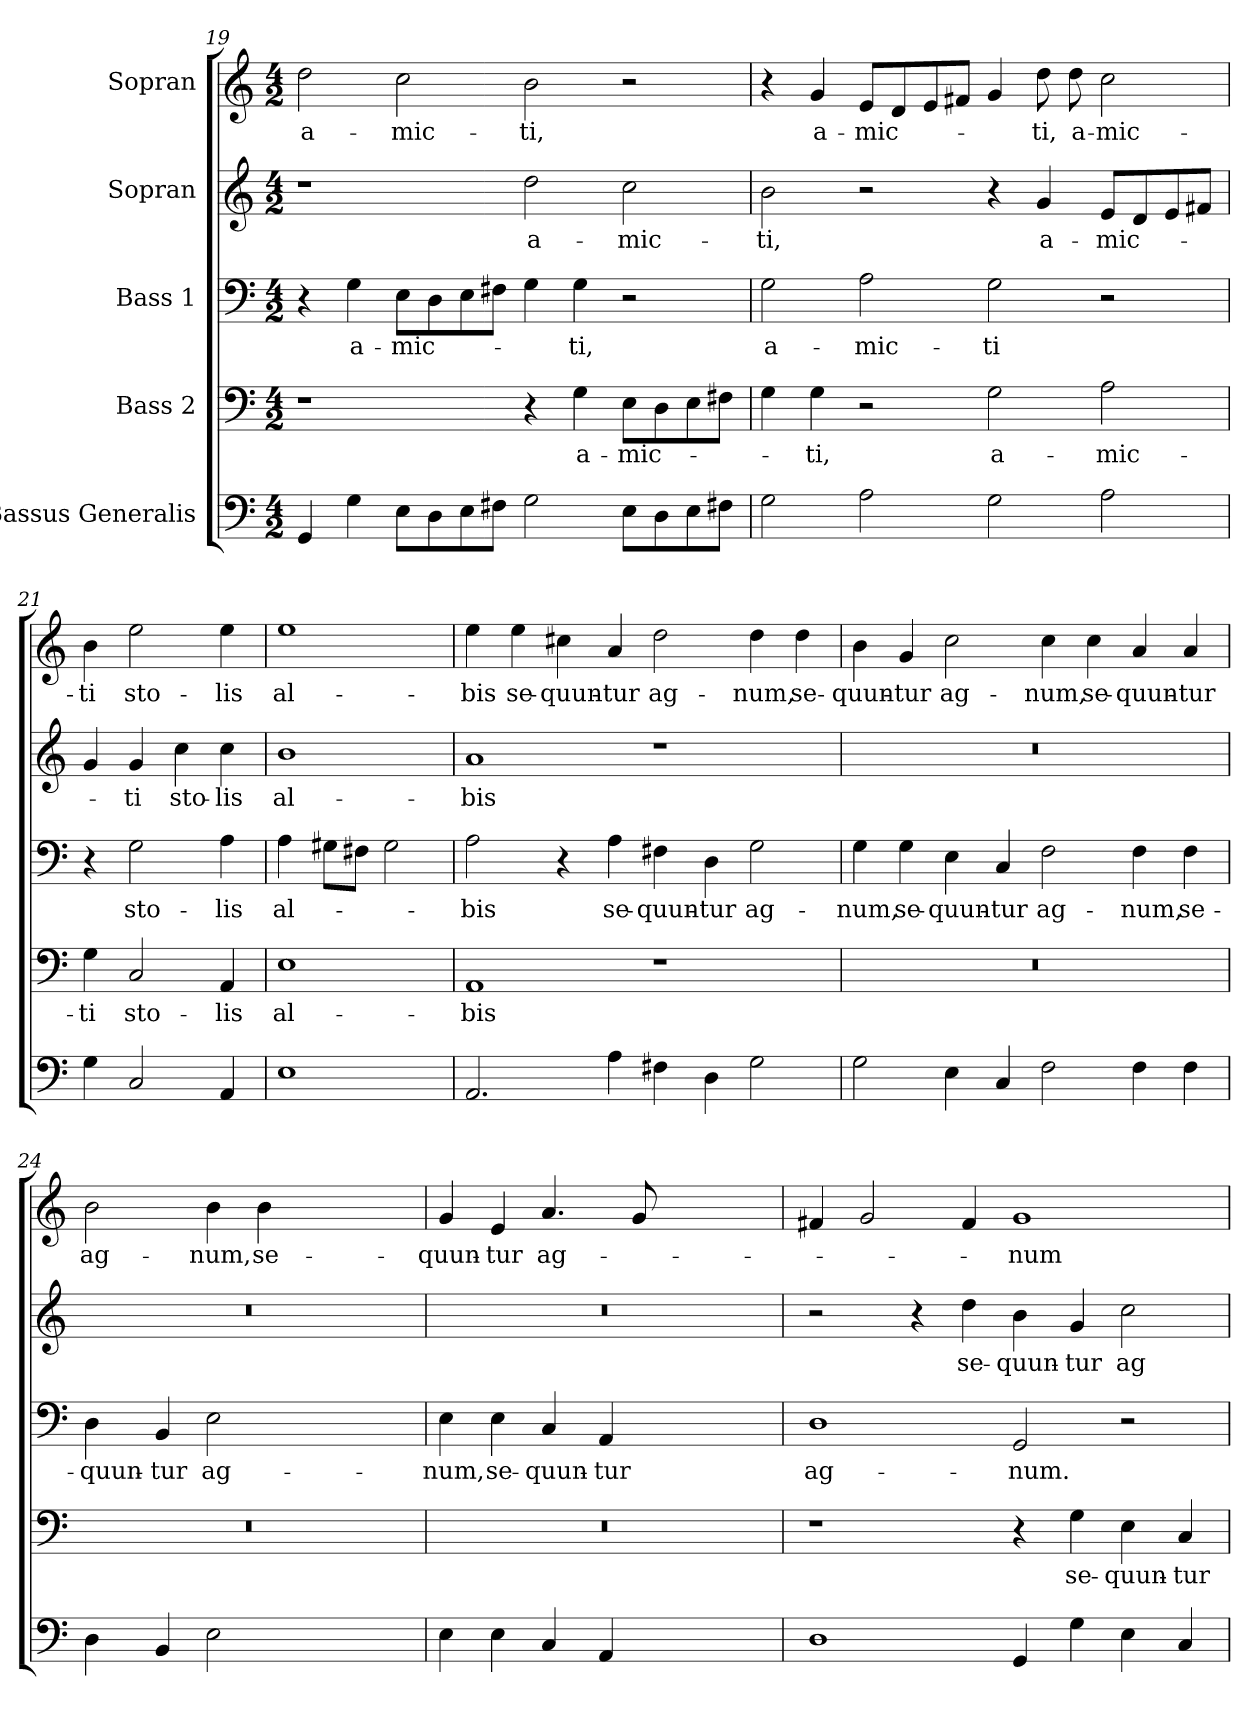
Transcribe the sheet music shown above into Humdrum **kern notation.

**kern	**kern	**text	**kern	**text	**kern	**text	**kern	**text
*part5	*part4	*part4	*part3	*part3	*part2	*part2	*part1	*part1
*staff5	*staff4	*staff4	*staff3	*staff3	*staff2	*staff2	*staff1	*staff1
*I"Bassus Generalis	*I"Bass 2	*	*I"Bass 1	*	*I"Sopran	*	*I"Sopran	*
*clefF4	*clefF4	*	*clefF4	*	*clefG2	*	*clefG2	*
*k[]	*k[]	*	*k[]	*	*k[]	*	*k[]	*
*M4/2	*M4/2	*	*M4/2	*	*M4/2	*	*M4/2	*
=19	=19	=19	=19	=19	=19	=19	=19	=19
4GG/	1r	.	4r	.	1r	.	2dd\	a-
4G\	.	.	4G\	a-	.	.	.	.
8E\L	.	.	8E\L	-mic-	.	.	2cc\	-mic-
8D\	.	.	8D\	.	.	.	.	.
8E\	.	.	8E\	.	.	.	.	.
8F#X\J	.	.	8F#X\J	.	.	.	.	.
2G\	4r	.	4G\	.	2dd\	a-	2b\	-ti,
.	4G\	a-	4G\	-ti,	.	.	.	.
8E\L	8E\L	-mic-	2r	.	2cc\	-mic-	2r	.
8D\	8D\	.	.	.	.	.	.	.
8E\	8E\	.	.	.	.	.	.	.
8F#X\J	8F#X\J	.	.	.	.	.	.	.
=20	=20	=20	=20	=20	=20	=20	=20	=20
2G\	4G\	.	2G\	a-	2b\	-ti,	4r	.
.	4G\	-ti,	.	.	.	.	4g/	a-
2A\	2r	.	2A\	-mic-	2r	.	8e/L	-mic-
.	.	.	.	.	.	.	8d/	.
.	.	.	.	.	.	.	8e/	.
.	.	.	.	.	.	.	8f#X/J	.
2G\	2G\	a-	2G\	-ti	4r	.	4g/	.
.	.	.	.	.	4g/	a-	8dd\	-ti,
.	.	.	.	.	.	.	8dd\	a-
2A\	2A\	-mic-	2r	.	8e/L	-mic-	2cc\	-mic-
.	.	.	.	.	8d/	.	.	.
.	.	.	.	.	8e/	.	.	.
.	.	.	.	.	8f#X/J	.	.	.
=21	=21	=21	=21	=21	=21	=21	=21	=21
4G\	4G\	-ti	4r	.	4g/	.	4b\	-ti
2C/	2C/	sto-	2G\	sto-	4g/	-ti	2ee\	sto-
.	.	.	.	.	4cc\	sto-	.	.
4AA/	4AA/	-lis	4A\	-lis	4cc\	-lis	4ee\	-lis
!!LO:PB:g=z
=21X1	=21X1	=21X1	=21X1	=21X1	=21X1	=21X1	=21X1	=21X1
1E	1E	al-	4A\	al-	1b	al-	1ee	al-
.	.	.	8G#X\L	.	.	.	.	.
.	.	.	8F#X\J	.	.	.	.	.
.	.	.	2G#\	.	.	.	.	.
=22	=22	=22	=22	=22	=22	=22	=22	=22
2.AA/	1AA	-bis	2A\	-bis	1a	-bis	4ee\	-bis
.	.	.	.	.	.	.	4ee\	se-
.	.	.	4r	.	.	.	4cc#X\	-quun-
4A\	.	.	4A\	se-	.	.	4a/	-tur
4F#X\	1r	.	4F#X\	-quun-	1r	.	2dd\	ag-
4D\	.	.	4D\	-tur	.	.	.	.
2G\	.	.	2G\	ag-	.	.	4dd\	-num,
.	.	.	.	.	.	.	4dd\	se-
=23	=23	=23	=23	=23	=23	=23	=23	=23
2G\	0r	.	4G\	-num,	0r	.	4b\	-quun-
.	.	.	4G\	se-	.	.	4g/	-tur
4E\	.	.	4E\	-quun-	.	.	2cc\	ag-
4C/	.	.	4C/	-tur	.	.	.	.
2F\	.	.	2F\	ag-	.	.	4cc\	-num,
.	.	.	.	.	.	.	4cc\	se-
4F\	.	.	4F\	-num,	.	.	4a/	-quun-
4F\	.	.	4F\	se-	.	.	4a/	-tur
=24	=24	=24	=24	=24	=24	=24	=24	=24
4D\	0r	.	4D\	-quun-	0r	.	2b\	ag-
4BB/	.	.	4BB/	-tur	.	.	.	.
2E\	.	.	2E\	ag-	.	.	4b\	-num,
.	.	.	.	.	.	.	4b\	se-
1ryy	.	.	1ryy	.	.	.	1ryy	.
!!LO:LB:g=z
=24X2	=24X2	=24X2	=24X2	=24X2	=24X2	=24X2	=24X2	=24X2
4E\	0r	.	4E\	-num,	0r	.	4g/	-quun-
4E\	.	.	4E\	se-	.	.	4e/	-tur
4C/	.	.	4C/	-quun-	.	.	4.a/	ag-
4AA/	.	.	4AA/	-tur	.	.	.	.
.	.	.	.	.	.	.	8g/	.
1ryy	.	.	1ryy	.	.	.	1ryy	.
=25	=25	=25	=25	=25	=25	=25	=25	=25
1D	1r	.	1D	ag-	2r	.	4f#X/	.
.	.	.	.	.	.	.	2g/	.
.	.	.	.	.	4r	.	.	.
.	.	.	.	.	4dd\	se-	4f#/	.
4GG/	4r	.	2GG/	-num.	4b\	-quun-	1g	-num
4G\	4G\	se-	.	.	4g/	-tur	.	.
4E\	4E\	-quun-	2r	.	2cc\	ag-	.	.
4C/	4C/	-tur	.	.	.	.	.	.
=	=	=	=	=	=	=	=	=
*-	*-	*-	*-	*-	*-	*-	*-	*-
